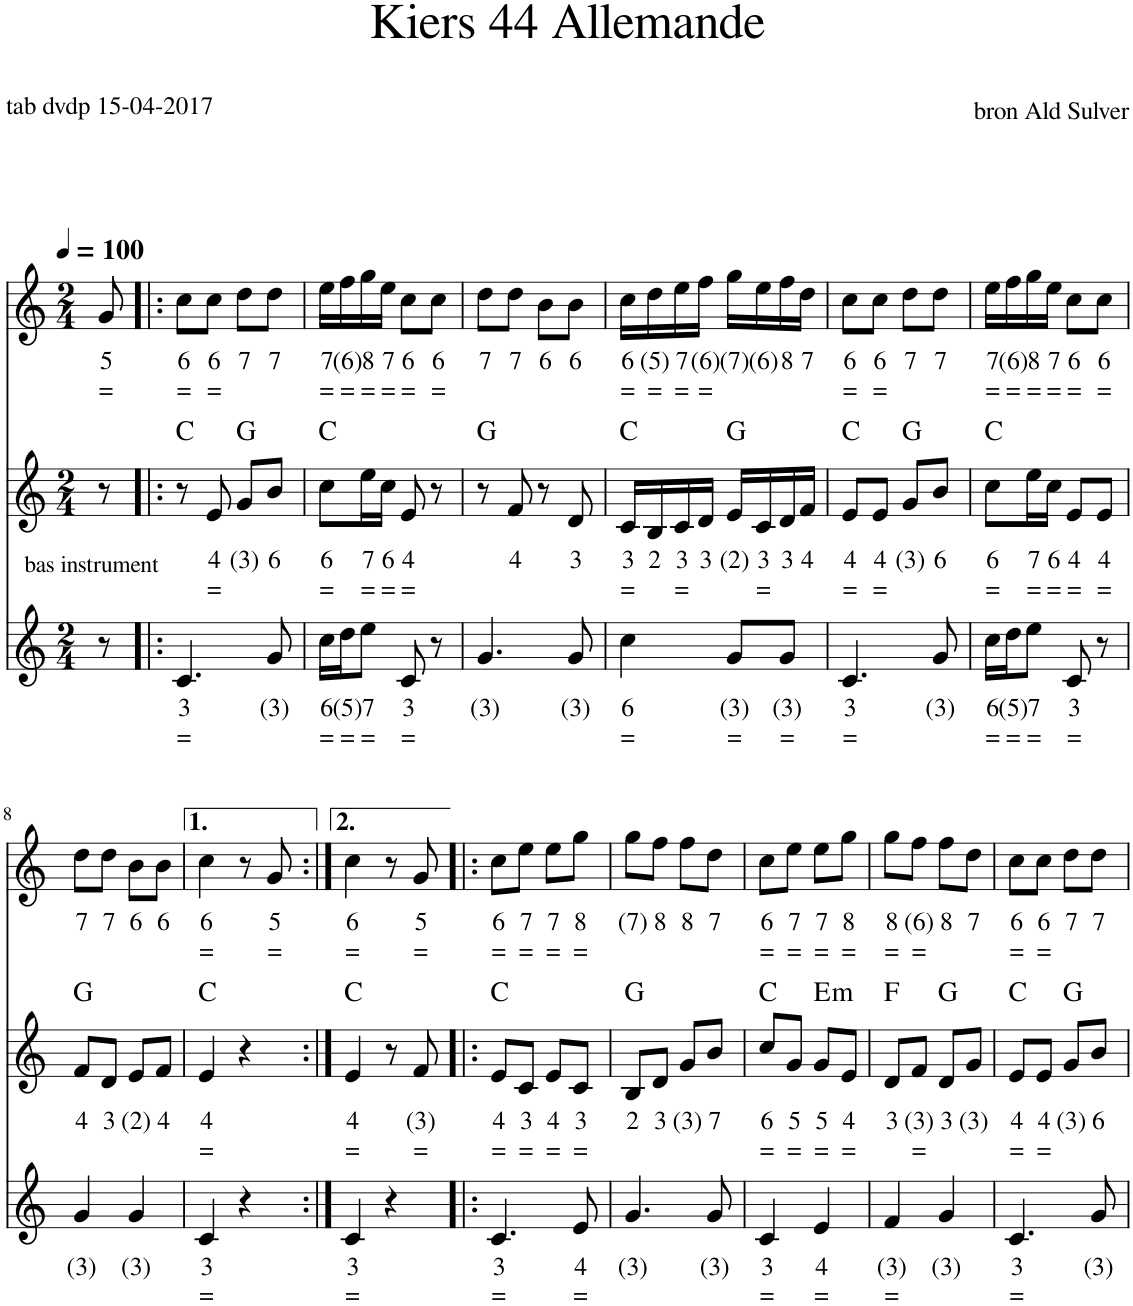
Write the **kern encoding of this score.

**kern	**text	**text	**kern	**text	**text	**harte	**kern	**text	**text
*part3	*part3	*part3	*part2	*part2	*part2	*part2	*part1	*part1	*part1
*staff3	*staff3	*staff3	*staff2	*staff2	*staff2	*	*staff1	*staff1	*staff1
*I"Stem	*	*	*I"Stem	*	*	*	*I"Stem	*	*
*clefG2	*	*	*clefG2	*	*	*	*clefG2	*	*
*k[]	*	*	*k[]	*	*	*	*k[]	*	*
*M2/4	*	*	*M2/4	*	*	*	*M2/4	*	*
*MM100	*	*	*MM100	*	*	*	*MM100	*	*
=1	=1	=1	=1	=1	=1	=1	=1	=1	=1
!LO:TX:a:t=bas instrument	!	!	!	!	!	!	!	!	!
!	!	!	!	!	!	!	!	!LO:LY:b	!LO:LY:b
8r	.	.	8r	.	.	.	8g/	5	=
=2!|:	=2!|:	=2!|:	=2!|:	=2!|:	=2!|:	=2!|:	=2!|:	=2!|:	=2!|:
!	!LO:LY:b	!LO:LY:b	!	!	!	!	!	!LO:LY:b	!LO:LY:b
4.c/	3	=	8r	.	.	C:maj	8cc\L	6	=
!	!	!	!	!LO:LY:b	!LO:LY:b	!	!	!LO:LY:b	!LO:LY:b
.	.	.	8e/	4	=	.	8cc\J	6	=
!	!	!	!	!LO:LY:b	!	!	!	!LO:LY:b	!
.	.	.	8g/L	(3)	.	G:maj	8dd\L	7	.
!	!LO:LY:b	!	!	!LO:LY:b	!	!	!	!LO:LY:b	!
8g/	(3)	.	8b/J	6	.	.	8dd\J	7	.
=3	=3	=3	=3	=3	=3	=3	=3	=3	=3
!	!LO:LY:b	!LO:LY:b	!	!LO:LY:b	!LO:LY:b	!	!	!LO:LY:b	!LO:LY:b
16cc\LL	6	=	8cc\L	6	=	C:maj	16ee\LL	7	=
!	!LO:LY:b	!LO:LY:b	!	!	!	!	!	!LO:LY:b	!LO:LY:b
16dd\J	(5)	=	.	.	.	.	16ff\	(6)	=
!	!LO:LY:b	!LO:LY:b	!	!LO:LY:b	!LO:LY:b	!	!	!LO:LY:b	!LO:LY:b
8ee\J	7	=	16ee\L	7	=	.	16gg\	8	=
!	!	!	!	!LO:LY:b	!LO:LY:b	!	!	!LO:LY:b	!LO:LY:b
.	.	.	16cc\JJ	6	=	.	16ee\JJ	7	=
!	!LO:LY:b	!LO:LY:b	!	!LO:LY:b	!LO:LY:b	!	!	!LO:LY:b	!LO:LY:b
8c/	3	=	8e/	4	=	.	8cc\L	6	=
!	!	!	!	!	!	!	!	!LO:LY:b	!LO:LY:b
8r	.	.	8r	.	.	.	8cc\J	6	=
=4	=4	=4	=4	=4	=4	=4	=4	=4	=4
!	!LO:LY:b	!	!	!	!	!	!	!LO:LY:b	!
4.g/	(3)	.	8r	.	.	G:maj	8dd\L	7	.
!	!	!	!	!LO:LY:b	!	!	!	!LO:LY:b	!
.	.	.	8f/	4	.	.	8dd\J	7	.
!	!	!	!	!	!	!	!	!LO:LY:b	!
.	.	.	8r	.	.	.	8b\L	6	.
!	!LO:LY:b	!	!	!LO:LY:b	!	!	!	!LO:LY:b	!
8g/	(3)	.	8d/	3	.	.	8b\J	6	.
=5	=5	=5	=5	=5	=5	=5	=5	=5	=5
!	!LO:LY:b	!LO:LY:b	!	!LO:LY:b	!LO:LY:b	!	!	!LO:LY:b	!LO:LY:b
4cc\	6	=	16c/LL	3	=	C:maj	16cc\LL	6	=
!	!	!	!	!LO:LY:b	!	!	!	!LO:LY:b	!LO:LY:b
.	.	.	16B/	2	.	.	16dd\	(5)	=
!	!	!	!	!LO:LY:b	!LO:LY:b	!	!	!LO:LY:b	!LO:LY:b
.	.	.	16c/	3	=	.	16ee\	7	=
!	!	!	!	!LO:LY:b	!	!	!	!LO:LY:b	!LO:LY:b
.	.	.	16d/JJ	3	.	.	16ff\JJ	(6)	=
!	!LO:LY:b	!LO:LY:b	!	!LO:LY:b	!	!	!	!LO:LY:b	!
8g/L	(3)	=	16e/LL	(2)	.	G:maj	16gg\LL	(7)	.
!	!	!	!	!LO:LY:b	!LO:LY:b	!	!	!LO:LY:b	!
.	.	.	16c/	3	=	.	16ee\	(6)	.
!	!LO:LY:b	!LO:LY:b	!	!LO:LY:b	!	!	!	!LO:LY:b	!
8g/J	(3)	=	16d/	3	.	.	16ff\	8	.
!	!	!	!	!LO:LY:b	!	!	!	!LO:LY:b	!
.	.	.	16f/JJ	4	.	.	16dd\JJ	7	.
=6	=6	=6	=6	=6	=6	=6	=6	=6	=6
!	!LO:LY:b	!LO:LY:b	!	!LO:LY:b	!LO:LY:b	!	!	!LO:LY:b	!LO:LY:b
4.c/	3	=	8e/L	4	=	C:maj	8cc\L	6	=
!	!	!	!	!LO:LY:b	!LO:LY:b	!	!	!LO:LY:b	!LO:LY:b
.	.	.	8e/J	4	=	.	8cc\J	6	=
!	!	!	!	!LO:LY:b	!	!	!	!LO:LY:b	!
.	.	.	8g/L	(3)	.	G:maj	8dd\L	7	.
!	!LO:LY:b	!	!	!LO:LY:b	!	!	!	!LO:LY:b	!
8g/	(3)	.	8b/J	6	.	.	8dd\J	7	.
=7	=7	=7	=7	=7	=7	=7	=7	=7	=7
!	!LO:LY:b	!LO:LY:b	!	!LO:LY:b	!LO:LY:b	!	!	!LO:LY:b	!LO:LY:b
16cc\LL	6	=	8cc\L	6	=	C:maj	16ee\LL	7	=
!	!LO:LY:b	!LO:LY:b	!	!	!	!	!	!LO:LY:b	!LO:LY:b
16dd\J	(5)	=	.	.	.	.	16ff\	(6)	=
!	!LO:LY:b	!LO:LY:b	!	!LO:LY:b	!LO:LY:b	!	!	!LO:LY:b	!LO:LY:b
8ee\J	7	=	16ee\L	7	=	.	16gg\	8	=
!	!	!	!	!LO:LY:b	!LO:LY:b	!	!	!LO:LY:b	!LO:LY:b
.	.	.	16cc\JJ	6	=	.	16ee\JJ	7	=
!	!LO:LY:b	!LO:LY:b	!	!LO:LY:b	!LO:LY:b	!	!	!LO:LY:b	!LO:LY:b
8c/	3	=	8e/L	4	=	.	8cc\L	6	=
!	!	!	!	!LO:LY:b	!LO:LY:b	!	!	!LO:LY:b	!LO:LY:b
8r	.	.	8e/J	4	=	.	8cc\J	6	=
!!LO:LB:g=z
=8	=8	=8	=8	=8	=8	=8	=8	=8	=8
!	!LO:LY:b	!	!	!LO:LY:b	!	!	!	!LO:LY:b	!
4g/	(3)	.	8f/L	4	.	G:maj	8dd\L	7	.
!	!	!	!	!LO:LY:b	!	!	!	!LO:LY:b	!
.	.	.	8d/J	3	.	.	8dd\J	7	.
!	!LO:LY:b	!	!	!LO:LY:b	!	!	!	!LO:LY:b	!
4g/	(3)	.	8e/L	(2)	.	.	8b\L	6	.
!	!	!	!	!LO:LY:b	!	!	!	!LO:LY:b	!
.	.	.	8f/J	4	.	.	8b\J	6	.
=9	=9	=9	=9	=9	=9	=9	=9	=9	=9
!	!LO:LY:b	!LO:LY:b	!	!LO:LY:b	!LO:LY:b	!	!	!LO:LY:b	!LO:LY:b
4c/	3	=	4e/	4	=	C:maj	4cc\	6	=
4r	.	.	4r	.	.	.	8r	.	.
!	!	!	!	!	!	!	!	!LO:LY:b	!LO:LY:b
.	.	.	.	.	.	.	8g/	5	=
=10:|!	=10:|!	=10:|!	=10:|!	=10:|!	=10:|!	=10:|!	=10:|!	=10:|!	=10:|!
!	!LO:LY:b	!LO:LY:b	!	!LO:LY:b	!LO:LY:b	!	!	!LO:LY:b	!LO:LY:b
4c/	3	=	4e/	4	=	C:maj	4cc\	6	=
4r	.	.	8r	.	.	.	8r	.	.
!	!	!	!	!LO:LY:b	!LO:LY:b	!	!	!LO:LY:b	!LO:LY:b
.	.	.	8f/	(3)	=	.	8g/	5	=
=11!|:	=11!|:	=11!|:	=11!|:	=11!|:	=11!|:	=11!|:	=11!|:	=11!|:	=11!|:
!	!LO:LY:b	!LO:LY:b	!	!LO:LY:b	!LO:LY:b	!	!	!LO:LY:b	!LO:LY:b
4.c/	3	=	8e/L	4	=	C:maj	8cc\L	6	=
!	!	!	!	!LO:LY:b	!LO:LY:b	!	!	!LO:LY:b	!LO:LY:b
.	.	.	8c/J	3	=	.	8ee\J	7	=
!	!	!	!	!LO:LY:b	!LO:LY:b	!	!	!LO:LY:b	!LO:LY:b
.	.	.	8e/L	4	=	.	8ee\L	7	=
!	!LO:LY:b	!LO:LY:b	!	!LO:LY:b	!LO:LY:b	!	!	!LO:LY:b	!LO:LY:b
8e/	4	=	8c/J	3	=	.	8gg\J	8	=
=12	=12	=12	=12	=12	=12	=12	=12	=12	=12
!	!LO:LY:b	!	!	!LO:LY:b	!	!	!	!LO:LY:b	!
4.g/	(3)	.	8B/L	2	.	G:maj	8gg\L	(7)	.
!	!	!	!	!LO:LY:b	!	!	!	!LO:LY:b	!
.	.	.	8d/J	3	.	.	8ff\J	8	.
!	!	!	!	!LO:LY:b	!	!	!	!LO:LY:b	!
.	.	.	8g/L	(3)	.	.	8ff\L	8	.
!	!LO:LY:b	!	!	!LO:LY:b	!	!	!	!LO:LY:b	!
8g/	(3)	.	8b/J	7	.	.	8dd\J	7	.
=13	=13	=13	=13	=13	=13	=13	=13	=13	=13
!	!LO:LY:b	!LO:LY:b	!	!LO:LY:b	!LO:LY:b	!	!	!LO:LY:b	!LO:LY:b
4c/	3	=	8cc/L	6	=	C:maj	8cc\L	6	=
!	!	!	!	!LO:LY:b	!LO:LY:b	!	!	!LO:LY:b	!LO:LY:b
.	.	.	8g/J	5	=	.	8ee\J	7	=
!	!LO:LY:b	!LO:LY:b	!	!LO:LY:b	!LO:LY:b	!LO:H:kt=m	!	!LO:LY:b	!LO:LY:b
4e/	4	=	8g/L	5	=	E:min	8ee\L	7	=
!	!	!	!	!LO:LY:b	!LO:LY:b	!	!	!LO:LY:b	!LO:LY:b
.	.	.	8e/J	4	=	.	8gg\J	8	=
=14	=14	=14	=14	=14	=14	=14	=14	=14	=14
!	!LO:LY:b	!LO:LY:b	!	!LO:LY:b	!	!	!	!LO:LY:b	!LO:LY:b
4f/	(3)	=	8d/L	3	.	F:maj	8gg\L	8	=
!	!	!	!	!LO:LY:b	!LO:LY:b	!	!	!LO:LY:b	!LO:LY:b
.	.	.	8f/J	(3)	=	.	8ff\J	(6)	=
!	!LO:LY:b	!	!	!LO:LY:b	!	!	!	!LO:LY:b	!
4g/	(3)	.	8d/L	3	.	G:maj	8ff\L	8	.
!	!	!	!	!LO:LY:b	!	!	!	!LO:LY:b	!
.	.	.	8g/J	(3)	.	.	8dd\J	7	.
=15	=15	=15	=15	=15	=15	=15	=15	=15	=15
!	!LO:LY:b	!LO:LY:b	!	!LO:LY:b	!LO:LY:b	!	!	!LO:LY:b	!LO:LY:b
4.c/	3	=	8e/L	4	=	C:maj	8cc\L	6	=
!	!	!	!	!LO:LY:b	!LO:LY:b	!	!	!LO:LY:b	!LO:LY:b
.	.	.	8e/J	4	=	.	8cc\J	6	=
!	!	!	!	!LO:LY:b	!	!	!	!LO:LY:b	!
.	.	.	8g/L	(3)	.	G:maj	8dd\L	7	.
!	!LO:LY:b	!	!	!LO:LY:b	!	!	!	!LO:LY:b	!
8g/	(3)	.	8b/J	6	.	.	8dd\J	7	.
=	=	=	=	=	=	=	=	=	=
*-	*-	*-	*-	*-	*-	*-	*-	*-	*-
